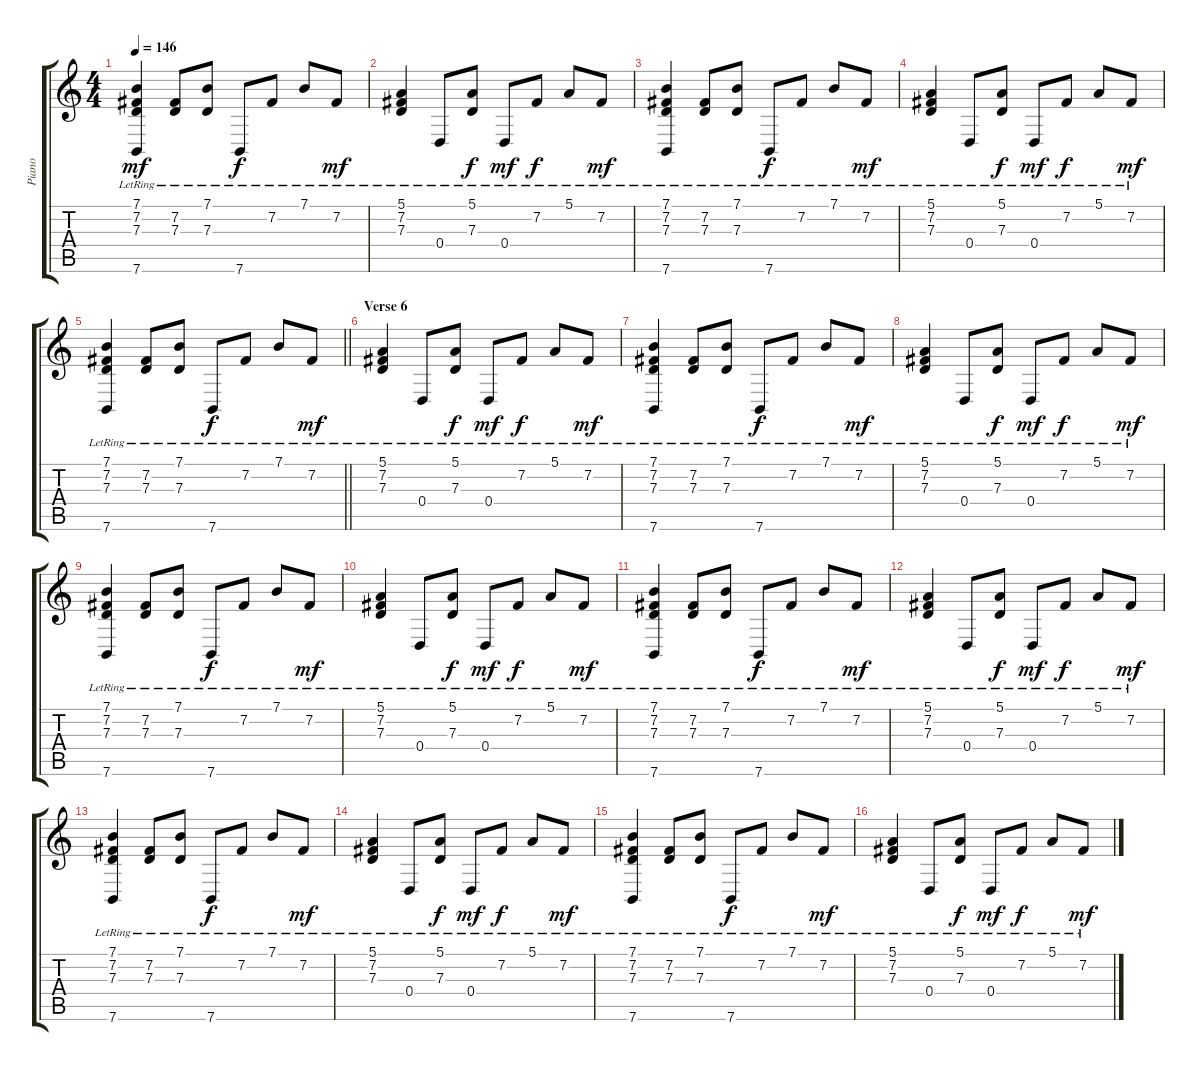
\track ("Piano" "Piano") {instrument acousticgrandpiano}
\staff {score tabs}
\tuning (E4 B3 G3 D3 A2 E2) {hide}
\ts (4 4)
\tempo 146
\clef g2
\ks c
(7.1{lr} 7.2{lr} 7.3{lr} 7.6{lr}).4{dy mf} (7.2{lr} 7.3{lr}).8 (7.1{lr} 7.3{lr}).8 7.6{lr}.8{dy f} 7.2{lr}.8 7.1{lr}.8 7.2{lr}.8{dy mf} |
(5.1{lr} 7.2{lr} 7.3{lr}).4 0.4{lr}.8 (5.1{lr} 7.3{lr}).8{dy f} 0.4{lr}.8{dy mf} 7.2{lr}.8{dy f} 5.1{lr}.8 7.2{lr}.8{dy mf} |
(7.1{lr} 7.2{lr} 7.3{lr} 7.6{lr}).4 (7.2{lr} 7.3{lr}).8 (7.1{lr} 7.3{lr}).8 7.6{lr}.8{dy f} 7.2{lr}.8 7.1{lr}.8 7.2{lr}.8{dy mf} |
(5.1{lr} 7.2{lr} 7.3{lr}).4 0.4{lr}.8 (5.1{lr} 7.3{lr}).8{dy f} 0.4{lr}.8{dy mf} 7.2{lr}.8{dy f} 5.1{lr}.8 7.2{lr}.8{dy mf} |
\barLineRight lightlight
(7.1{lr} 7.2{lr} 7.3{lr} 7.6{lr}).4 (7.2{lr} 7.3{lr}).8 (7.1{lr} 7.3{lr}).8 7.6{lr}.8{dy f} 7.2{lr}.8 7.1{lr}.8 7.2{lr}.8{dy mf} |
\section ("" "Verse 6")
(5.1{lr} 7.2{lr} 7.3{lr}).4 0.4{lr}.8 (5.1{lr} 7.3{lr}).8{dy f} 0.4{lr}.8{dy mf} 7.2{lr}.8{dy f} 5.1{lr}.8 7.2{lr}.8{dy mf} |
(7.1{lr} 7.2{lr} 7.3{lr} 7.6{lr}).4 (7.2{lr} 7.3{lr}).8 (7.1{lr} 7.3{lr}).8 7.6{lr}.8{dy f} 7.2{lr}.8 7.1{lr}.8 7.2{lr}.8{dy mf} |
(5.1{lr} 7.2{lr} 7.3{lr}).4 0.4{lr}.8 (5.1{lr} 7.3{lr}).8{dy f} 0.4{lr}.8{dy mf} 7.2{lr}.8{dy f} 5.1{lr}.8 7.2{lr}.8{dy mf} |
(7.1{lr} 7.2{lr} 7.3{lr} 7.6{lr}).4 (7.2{lr} 7.3{lr}).8 (7.1{lr} 7.3{lr}).8 7.6{lr}.8{dy f} 7.2{lr}.8 7.1{lr}.8 7.2{lr}.8{dy mf} |
(5.1{lr} 7.2{lr} 7.3{lr}).4 0.4{lr}.8 (5.1{lr} 7.3{lr}).8{dy f} 0.4{lr}.8{dy mf} 7.2{lr}.8{dy f} 5.1{lr}.8 7.2{lr}.8{dy mf} |
(7.1{lr} 7.2{lr} 7.3{lr} 7.6{lr}).4 (7.2{lr} 7.3{lr}).8 (7.1{lr} 7.3{lr}).8 7.6{lr}.8{dy f} 7.2{lr}.8 7.1{lr}.8 7.2{lr}.8{dy mf} |
(5.1{lr} 7.2{lr} 7.3{lr}).4 0.4{lr}.8 (5.1{lr} 7.3{lr}).8{dy f} 0.4{lr}.8{dy mf} 7.2{lr}.8{dy f} 5.1{lr}.8 7.2{lr}.8{dy mf} |
(7.1{lr} 7.2{lr} 7.3{lr} 7.6{lr}).4 (7.2{lr} 7.3{lr}).8 (7.1{lr} 7.3{lr}).8 7.6{lr}.8{dy f} 7.2{lr}.8 7.1{lr}.8 7.2{lr}.8{dy mf} |
(5.1{lr} 7.2{lr} 7.3{lr}).4 0.4{lr}.8 (5.1{lr} 7.3{lr}).8{dy f} 0.4{lr}.8{dy mf} 7.2{lr}.8{dy f} 5.1{lr}.8 7.2{lr}.8{dy mf} |
(7.1{lr} 7.2{lr} 7.3{lr} 7.6{lr}).4 (7.2{lr} 7.3{lr}).8 (7.1{lr} 7.3{lr}).8 7.6{lr}.8{dy f} 7.2{lr}.8 7.1{lr}.8 7.2{lr}.8{dy mf} |
(5.1{lr} 7.2{lr} 7.3{lr}).4 0.4{lr}.8 (5.1{lr} 7.3{lr}).8{dy f} 0.4{lr}.8{dy mf} 7.2{lr}.8{dy f} 5.1{lr}.8 7.2{lr}.8{dy mf}
